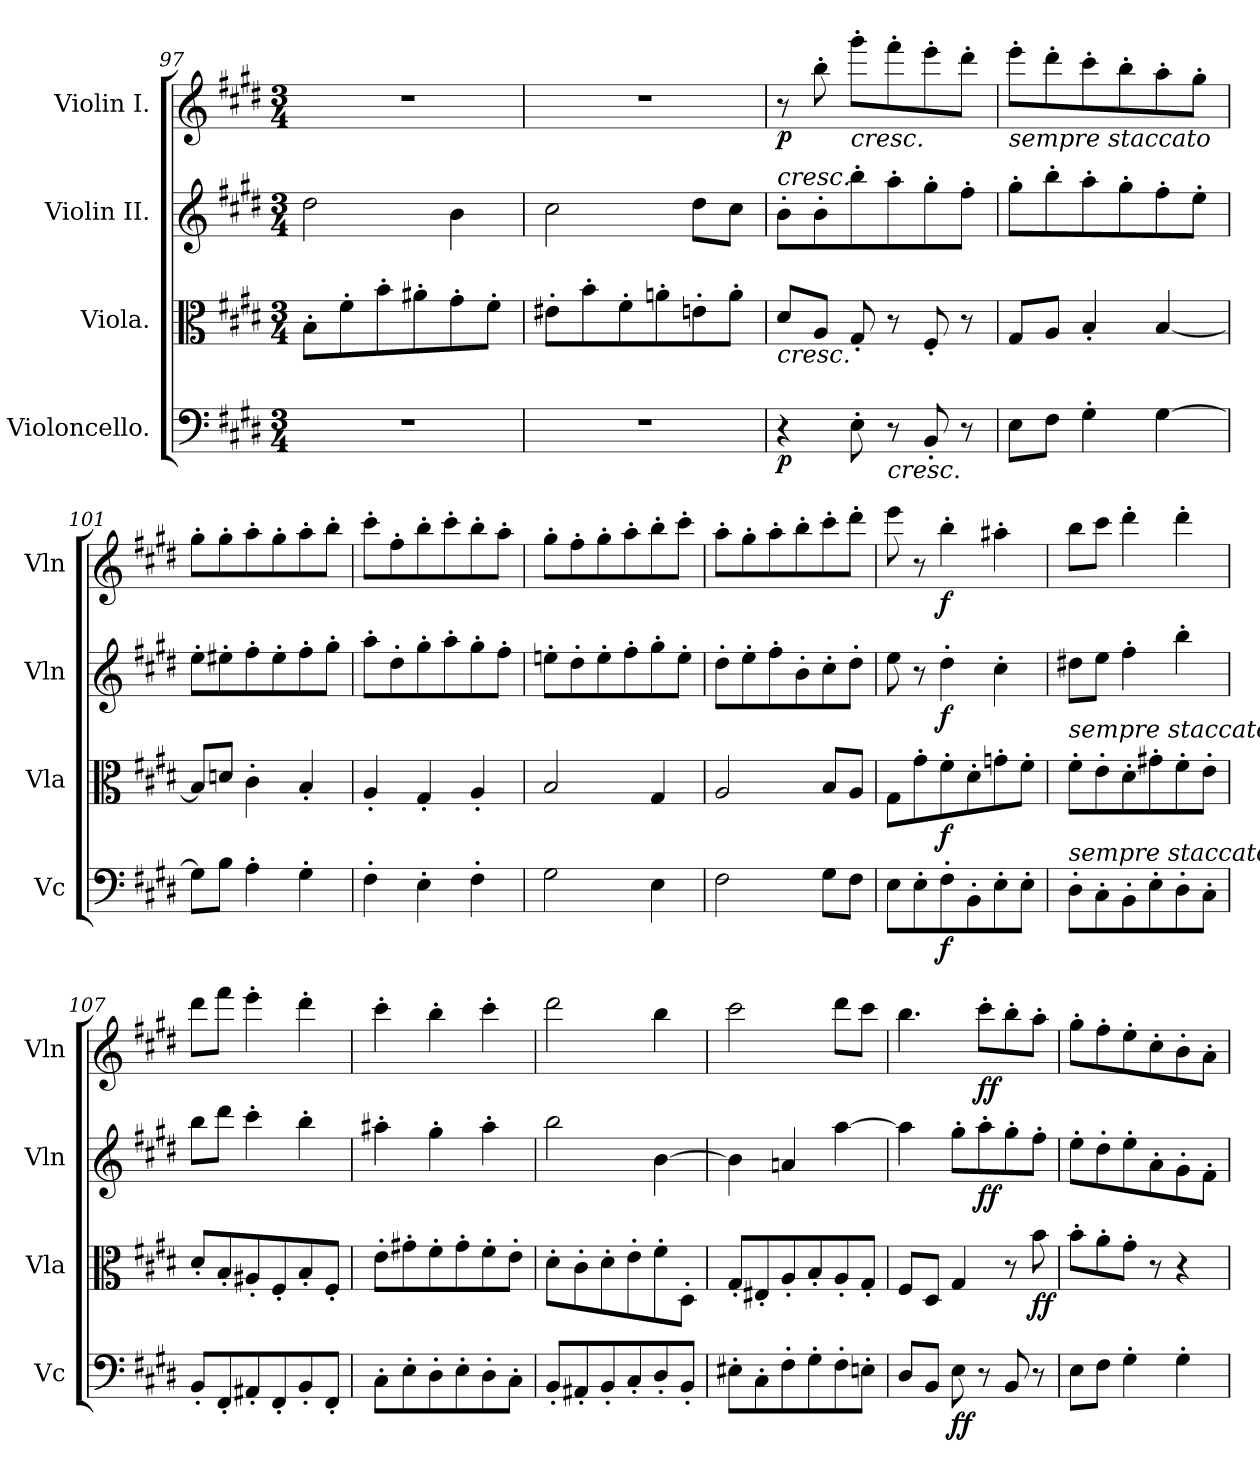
**kern	**dynam	**kern	**dynam	**kern	**dynam	**kern	**dynam
*part4	*part4	*part3	*part3	*part2	*part2	*part1	*part1
*staff4	*staff4	*staff3	*staff3	*staff2	*staff2	*staff1	*staff1
*I"Violoncello.	*	*I"Viola.	*	*I"Violin II.	*	*I"Violin I.	*
*I'Vc	*	*I'Vla	*	*I'Vln	*	*I'Vln	*
*clefF4	*	*clefC3	*	*clefG2	*	*clefG2	*
*k[f#c#g#d#]	*	*k[f#c#g#d#]	*	*k[f#c#g#d#]	*	*k[f#c#g#d#]	*
*M3/4	*	*M3/4	*	*M3/4	*	*M3/4	*
=97	=97	=97	=97	=97	=97	=97	=97
2.r	.	8B'\L	.	2dd#\	.	2.r	.
.	.	8f#'\	.	.	.	.	.
.	.	8b'\	.	.	.	.	.
.	.	8a#X'\	.	.	.	.	.
.	.	8g#'\	.	4b\	.	.	.
.	.	8f#'\J	.	.	.	.	.
=98	=98	=98	=98	=98	=98	=98	=98
2.r	.	8e#X'\L	.	2cc#\	.	2.r	.
.	.	8b'\	.	.	.	.	.
.	.	8f#'\	.	.	.	.	.
.	.	8an'\	.	.	.	.	.
.	.	8en'\	.	8dd#\L	.	.	.
.	.	8a'\J	.	8cc#\J	.	.	.
=99	=99	=99	=99	=99	=99	=99	=99
!	!	!	!	!LO:TX:a:i:t=cresc.	!	!	!
!	!	!LO:TX:b:i:t=cresc.	!	!	!	!	!
!	!LO:DY:b	!	!	!	!	!	!LO:DY:b
4r	p	8d#/L	.	8b'\L	.	8r	p
.	.	8A/J	.	8b'\	.	8bb'\	.
!	!	!	!	!	!	!LO:TX:b:i:t=cresc.	!
8E'\	.	8G#'/	.	8bb'\	.	8ggg#'\L	.
!LO:TX:b:i:t=cresc.	!	!	!	!	!	!	!
8r	.	8r	.	8aa'\	.	8fff#'\	.
8BB'/	.	8F#'/	.	8gg#'\	.	8eee'\	.
8r	.	8r	.	8ff#'\J	.	8ddd#'\J	.
!!LO:LB:g=z
=100	=100	=100	=100	=100	=100	=100	=100
!	!	!	!	!	!	!LO:TX:b:i:t=sempre staccato	!
8E\L	.	8G#/L	.	8gg#'\L	.	8eee'\L	.
8F#\J	.	8A/J	.	8bb'\	.	8ddd#'\	.
4G#'\	.	4B'/	.	8aa'\	.	8ccc#'\	.
.	.	.	.	8gg#'\	.	8bb'\	.
[4G#\	.	[4B/	.	8ff#'\	.	8aa'\	.
.	.	.	.	8ee'\J	.	8gg#'\J	.
=101	=101	=101	=101	=101	=101	=101	=101
8G#\L]	.	8B/L]	.	8ee'\L	.	8gg#'\L	.
8B\J	.	8dn/J	.	8ee#X'\	.	8gg#'\	.
4A'\	.	4c#'\	.	8ff#'\	.	8aa'\	.
.	.	.	.	8ee#'\	.	8gg#'\	.
4G#'\	.	4B'/	.	8ff#'\	.	8aa'\	.
.	.	.	.	8gg#'\J	.	8bb'\J	.
=102	=102	=102	=102	=102	=102	=102	=102
4F#'\	.	4A'/	.	8aa'\L	.	8ccc#'\L	.
.	.	.	.	8dd#'\	.	8ff#'\	.
4E'\	.	4G#'/	.	8gg#'\	.	8bb'\	.
.	.	.	.	8aa'\	.	8ccc#'\	.
4F#'\	.	4A'/	.	8gg#'\	.	8bb'\	.
.	.	.	.	8ff#'\J	.	8aa'\J	.
=103	=103	=103	=103	=103	=103	=103	=103
2G#\	.	2B/	.	8een'\L	.	8gg#'\L	.
.	.	.	.	8dd#'\	.	8ff#'\	.
.	.	.	.	8ee'\	.	8gg#'\	.
.	.	.	.	8ff#'\	.	8aa'\	.
4E\	.	4G#/	.	8gg#'\	.	8bb'\	.
.	.	.	.	8ee'\J	.	8ccc#'\J	.
!!LO:PB:g=z
=104	=104	=104	=104	=104	=104	=104	=104
2F#\	.	2A/	.	8dd#'\L	.	8aa'\L	.
.	.	.	.	8ee'\	.	8gg#'\	.
.	.	.	.	8ff#'\	.	8aa'\	.
.	.	.	.	8b'\	.	8bb'\	.
8G#\L	.	8B/L	.	8cc#'\	.	8ccc#'\	.
8F#\J	.	8A/J	.	8dd#'\J	.	8ddd#'\J	.
=105	=105	=105	=105	=105	=105	=105	=105
8E\L	.	8G#\L	.	8ee\	.	8eee\	.
8E'\	.	8g#'\	.	8r	.	8r	.
!	!LO:DY:b	!	!LO:DY:b	!	!LO:DY:b	!	!LO:DY:b
8F#'\	f	8f#'\	f	4dd#'\	f	4bb'\	f
8BB'\	.	8d#'\	.	.	.	.	.
8E'\	.	8gn'\	.	4cc#'\	.	4aa#X'\	.
8E'\J	.	8f#'\J	.	.	.	.	.
=106	=106	=106	=106	=106	=106	=106	=106
!	!	!LO:TX:a:i:t=sempre staccato	!	!	!	!	!
!LO:TX:a:i:t=sempre staccato	!	!	!	!	!	!	!
8D#'\L	.	8f#'\L	.	8dd#X\L	.	8bb\L	.
8C#'\	.	8e'\	.	8ee\J	.	8ccc#\J	.
8BB'\	.	8d#'\	.	4ff#'\	.	4ddd#'\	.
8E'\	.	8g#X'\	.	.	.	.	.
8D#'\	.	8f#'\	.	4bb'\	.	4ddd#'\	.
8C#'\J	.	8e'\J	.	.	.	.	.
=107	=107	=107	=107	=107	=107	=107	=107
8BB'/L	.	8d#'/L	.	8bb\L	.	8ddd#\L	.
8FF#'/	.	8B'/	.	8ddd#\J	.	8fff#\J	.
8AA#X'/	.	8A#X'/	.	4ccc#'\	.	4eee'\	.
8FF#'/	.	8F#'/	.	.	.	.	.
8BB'/	.	8B'/	.	4bb'\	.	4ddd#'\	.
8FF#'/J	.	8F#'/J	.	.	.	.	.
!!LO:LB:g=z
=108	=108	=108	=108	=108	=108	=108	=108
8C#'\L	.	8e'\L	.	4aa#X'\	.	4ccc#'\	.
8E'\	.	8g#X'\	.	.	.	.	.
8D#'\	.	8f#'\	.	4gg#'\	.	4bb'\	.
8E'\	.	8g#'\	.	.	.	.	.
8D#'\	.	8f#'\	.	4aa#'\	.	4ccc#'\	.
8C#'\J	.	8e'\J	.	.	.	.	.
!!LO:LB:g=z
=109	=109	=109	=109	=109	=109	=109	=109
8BB'/L	.	8d#'\L	.	2bb\	.	2ddd#\	.
8AA#X'/	.	8c#'\	.	.	.	.	.
8BB'/	.	8d#'\	.	.	.	.	.
8C#'/	.	8e'\	.	.	.	.	.
8D#'/	.	8f#'\	.	[4b\	.	4bb\	.
8BB'/J	.	8D#'/J	.	.	.	.	.
=110	=110	=110	=110	=110	=110	=110	=110
8E#X'\L	.	8G#'/L	.	4b\]	.	2ccc#\	.
8C#'\	.	8E#X'/	.	.	.	.	.
8F#'\	.	8A'/	.	4an/	.	.	.
8G#'\	.	8B'/	.	.	.	.	.
8F#'\	.	8A'/	.	[4aa\	.	8ddd#\L	.
8En'\J	.	8G#'/J	.	.	.	8ccc#\J	.
=111	=111	=111	=111	=111	=111	=111	=111
8D#/L	.	8F#/L	.	4aa\]	.	4.bb\	.
8BB/J	.	8D#/J	.	.	.	.	.
!	!LO:DY:b	!	!	!	!	!	!
8E\	ff	4G#/	.	8gg#'\L	.	.	.
!	!	!	!	!	!LO:DY:b	!	!LO:DY:b
8r	.	.	.	8aa'\	ff	8ccc#'\L	ff
8BB/	.	8r	.	8gg#'\	.	8bb'\	.
!	!	!	!LO:DY:b	!	!	!	!
8r	.	8b\	ff	8ff#'\J	.	8aa'\J	.
=112	=112	=112	=112	=112	=112	=112	=112
8E\L	.	8b'\L	.	8ee'\L	.	8gg#'\L	.
8F#\J	.	8a'\	.	8dd#'\	.	8ff#'\	.
4G#'\	.	8g#'\J	.	8ee'\	.	8ee'\	.
.	.	8r	.	8a'\	.	8cc#'\	.
4G#'\	.	4r	.	8g#'\	.	8b'\	.
.	.	.	.	8f#'\J	.	8a'\J	.
=	=	=	=	=	=	=	=
*-	*-	*-	*-	*-	*-	*-	*-
